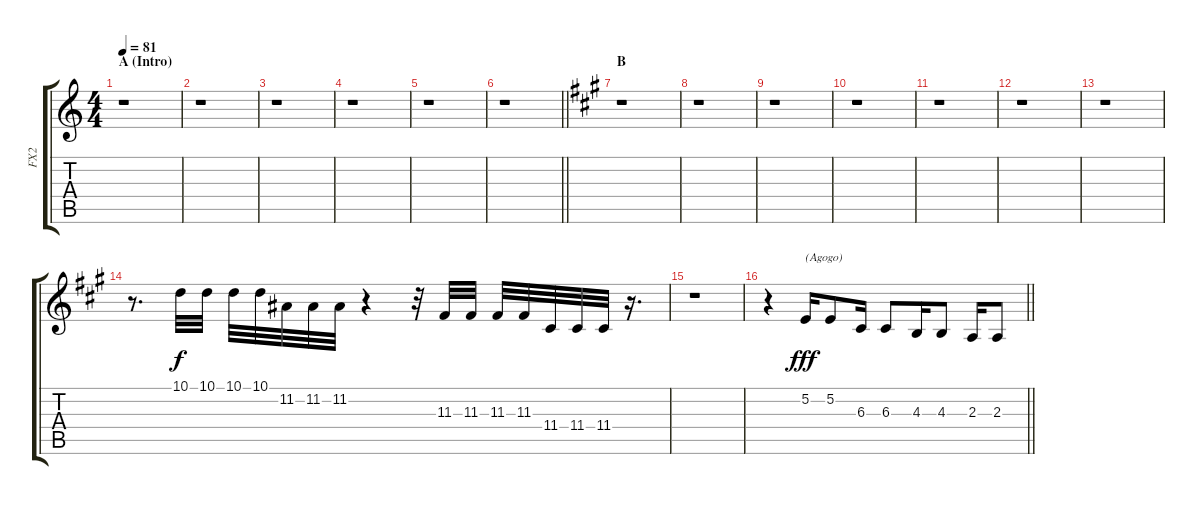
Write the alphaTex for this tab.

\track ("FX2" "FX2") {instrument melodictom}
\staff {score tabs}
\tuning (E4 B3 G3 D3 A2 E2) {hide}
\ts (4 4)
\section ("" "A (Intro)")
\tempo 81
\clef g2
\ks c
r.1{dy f instrument melodictom} |
r.1 |
r.1 |
r.1 |
r.1 |
\barLineRight lightlight
r.1 |
\section ("" "B")
\ks f#minor
r.1 |
r.1 |
r.1 |
r.1 |
r.1 |
r.1 |
r.1 |
r.8{d} 10.1.32 10.1.32 10.1.32 10.1.32 11.2.32 11.2.32 11.2.32 r.4 r.32 11.3.32 11.3.32 11.3.32 11.3.32 11.4.32 11.4.32 11.4.32 r.16{d} |
r.1 |
\barLineRight lightlight
r.4 5.2.16{txt "(Agogo)" dy fff instrument agogo} 5.2.8 6.3.16 6.3.8 4.3.16 4.3.8 2.3.16 2.3.8
